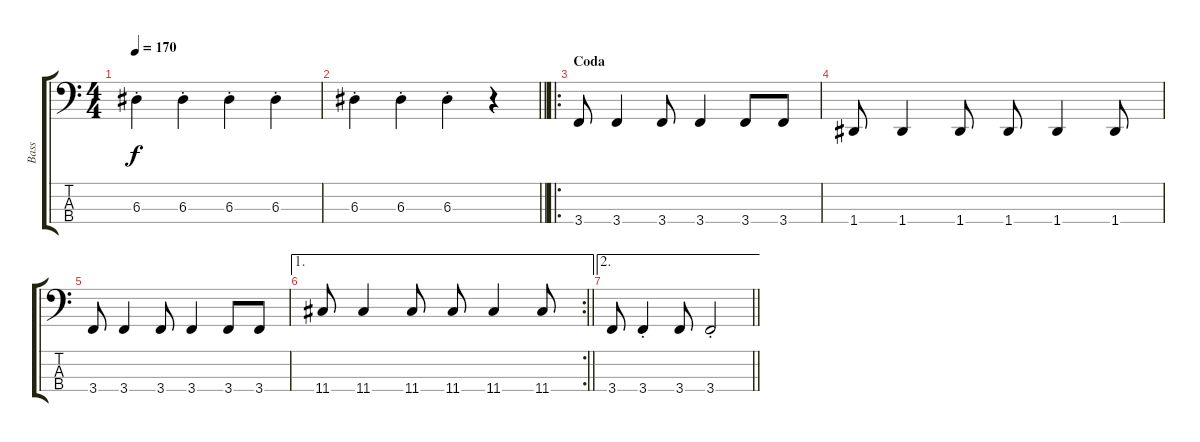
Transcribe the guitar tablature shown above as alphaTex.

\track ("Bass" "Bass") {instrument electricbasspick}
\staff {score tabs}
\tuning (G2 D2 A1 D1) {hide}
\ts (4 4)
\tempo 170
\clef f4
\ks c
6.3{st}.4{dy f} 6.3{st}.4 6.3{st}.4 6.3{st}.4 |
\barLineRight lightlight
6.3{st}.4 6.3{st}.4 6.3{st}.4 r.4 |
\ro
\section ("" "Coda")
3.4.8 3.4.4 3.4.8 3.4.4 3.4.8 3.4.8 |
1.4.8 1.4.4 1.4.8 1.4.8 1.4.4 1.4.8 |
3.4.8 3.4.4 3.4.8 3.4.4 3.4.8 3.4.8 |
\ae 1
\rc 2
\barLineRight lightlight
11.4.8 11.4.4 11.4.8 11.4.8 11.4.4 11.4.8 |
\ae 2
\barLineRight lightlight
3.4.8 3.4{st}.4 3.4.8 3.4{st}.2
